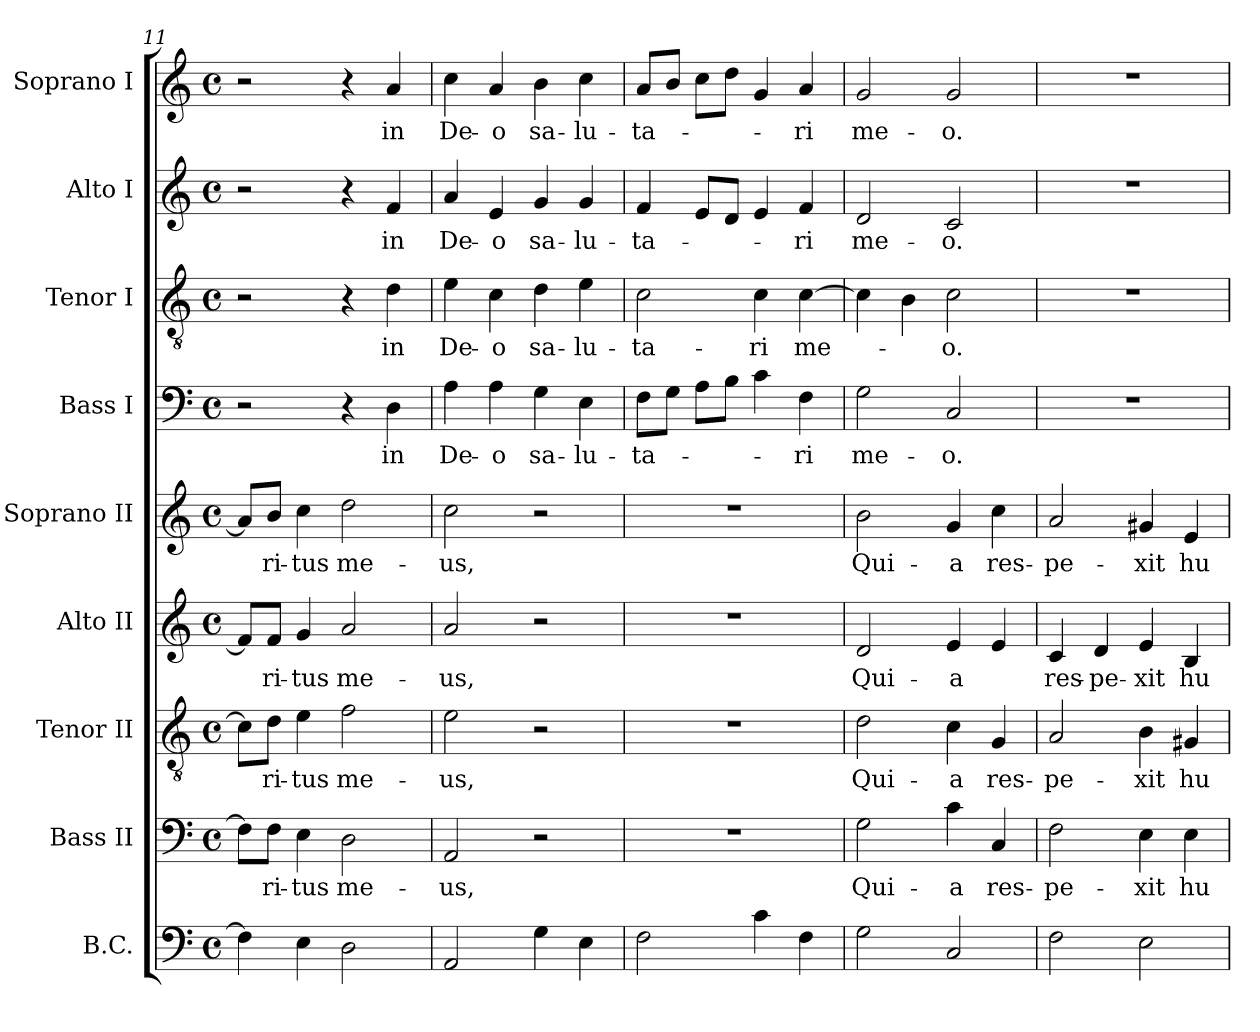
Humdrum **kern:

**kern	**kern	**text	**kern	**text	**kern	**text	**kern	**text	**kern	**text	**kern	**text	**kern	**text	**kern	**text
*part9	*part8	*part8	*part7	*part7	*part6	*part6	*part5	*part5	*part4	*part4	*part3	*part3	*part2	*part2	*part1	*part1
*staff9	*staff8	*staff8	*staff7	*staff7	*staff6	*staff6	*staff5	*staff5	*staff4	*staff4	*staff3	*staff3	*staff2	*staff2	*staff1	*staff1
*I"B.C.	*I"Bass II	*	*I"Tenor II	*	*I"Alto II	*	*I"Soprano II	*	*I"Bass I	*	*I"Tenor I	*	*I"Alto I	*	*I"Soprano I	*
*I'BC	*I'B 2	*	*I'T 2	*	*I'A 2	*	*I'S 2	*	*I'B 1	*	*I'T 1	*	*I'A 1	*	*I'S 1	*
*clefF4	*clefF4	*	*clefGv2	*	*clefG2	*	*clefG2	*	*clefF4	*	*clefGv2	*	*clefG2	*	*clefG2	*
*k[]	*k[]	*	*k[]	*	*k[]	*	*k[]	*	*k[]	*	*k[]	*	*k[]	*	*k[]	*
*C:	*C:	*	*C:	*	*C:	*	*C:	*	*C:	*	*C:	*	*C:	*	*C:	*
*M4/4	*M4/4	*	*M4/4	*	*M4/4	*	*M4/4	*	*M4/4	*	*M4/4	*	*M4/4	*	*M4/4	*
*met(c)	*met(c)	*	*met(c)	*	*met(c)	*	*met(c)	*	*met(c)	*	*met(c)	*	*met(c)	*	*met(c)	*
=11	=11	=11	=11	=11	=11	=11	=11	=11	=11	=11	=11	=11	=11	=11	=11	=11
4F\]	8F\L]	.	8c\L]	.	8f/L]	.	8a/L]	.	2r	.	2r	.	2r	.	2r	.
!	!	!LO:LY:b	!	!LO:LY:b	!	!LO:LY:b	!	!LO:LY:b	!	!	!	!	!	!	!	!
.	8F\J	-ri-	8d\J	-ri-	8f/J	-ri-	8b/J	-ri-	.	.	.	.	.	.	.	.
!	!	!LO:LY:b	!	!LO:LY:b	!	!LO:LY:b	!	!LO:LY:b	!	!	!	!	!	!	!	!
4E\	4E\	-tus	4e\	-tus	4g/	-tus	4cc\	-tus	.	.	.	.	.	.	.	.
!	!	!LO:LY:b	!	!LO:LY:b	!	!LO:LY:b	!	!LO:LY:b	!	!	!	!	!	!	!	!
2D\	2D\	me-	2f\	me-	2a/	me-	2dd\	me-	4r	.	4r	.	4r	.	4r	.
!	!	!	!	!	!	!	!	!	!	!LO:LY:b	!	!LO:LY:b	!	!LO:LY:b	!	!LO:LY:b
.	.	.	.	.	.	.	.	.	4D\	in	4d\	in	4f/	in	4a/	in
=12	=12	=12	=12	=12	=12	=12	=12	=12	=12	=12	=12	=12	=12	=12	=12	=12
*^	*	*	*	*	*	*	*	*	*	*	*	*	*	*	*	*
!	!	!	!LO:LY:b	!	!LO:LY:b	!	!LO:LY:b	!	!LO:LY:b	!	!LO:LY:b	!	!LO:LY:b	!	!LO:LY:b	!	!LO:LY:b
2AA/	2ryy	2AA/	-us,	2e\	-us,	2a/	-us,	2cc\	-us,	4A\	De-	4e\	De-	4a/	De-	4cc\	De-
!	!	!	!	!	!	!	!	!	!	!	!LO:LY:b	!	!LO:LY:b	!	!LO:LY:b	!	!LO:LY:b
.	.	.	.	.	.	.	.	.	.	4A\	-o	4c\	-o	4e/	-o	4a/	-o
!	!	!	!	!	!	!	!	!	!	!	!LO:LY:b	!	!LO:LY:b	!	!LO:LY:b	!	!LO:LY:b
4G\	4ryy	2r	.	2r	.	2r	.	2r	.	4G\	sa-	4d\	sa-	4g/	sa-	4b\	sa-
!	!	!	!	!	!	!	!	!	!	!	!LO:LY:b	!	!LO:LY:b	!	!LO:LY:b	!	!LO:LY:b
4E\	4ryy	.	.	.	.	.	.	.	.	4E\	-lu-	4e\	-lu-	4g/	-lu-	4cc\	-lu-
=13	=13	=13	=13	=13	=13	=13	=13	=13	=13	=13	=13	=13	=13	=13	=13	=13	=13
!	!	!	!	!	!	!	!	!	!	!	!LO:LY:b	!	!LO:LY:b	!	!LO:LY:b	!	!LO:LY:b
*v	*v	*	*	*	*	*	*	*	*	*	*	*	*	*	*	*	*
2F\	1r	.	1r	.	1r	.	1r	.	8F\L	-ta-	2c\	-ta-	4f/	-ta-	8a/L	-ta-
.	.	.	.	.	.	.	.	.	8G\J	.	.	.	.	.	8b/J	.
.	.	.	.	.	.	.	.	.	8A\L	.	.	.	8e/L	.	8cc\L	.
.	.	.	.	.	.	.	.	.	8B\J	.	.	.	8d/J	.	8dd\J	.
!	!	!	!	!	!	!	!	!	!	!	!	!LO:LY:b	!	!	!	!
4c\	.	.	.	.	.	.	.	.	4c\	.	4c\	-ri	4e/	.	4g/	.
!	!	!	!	!	!	!	!	!	!	!LO:LY:b	!	!LO:LY:b	!	!LO:LY:b	!	!LO:LY:b
4F\	.	.	.	.	.	.	.	.	4F\	-ri	[4c\	me-	4f/	-ri	4a/	-ri
!!LO:PB:g=z
=14	=14	=14	=14	=14	=14	=14	=14	=14	=14	=14	=14	=14	=14	=14	=14	=14
!	!	!LO:LY:b	!	!LO:LY:b	!	!LO:LY:b	!	!LO:LY:b	!	!LO:LY:b	!	!	!	!LO:LY:b	!	!LO:LY:b
2G\	2G\	Qui-	2d\	Qui-	2d/	Qui-	2b\	Qui-	2G\	me-	4c\]	.	2d/	me-	2g/	me-
.	.	.	.	.	.	.	.	.	.	.	4B\	.	.	.	.	.
!	!	!LO:LY:b	!	!LO:LY:b	!	!LO:LY:b	!	!LO:LY:b	!	!LO:LY:b	!	!LO:LY:b	!	!LO:LY:b	!	!LO:LY:b
2C/	4c\	-a	4c\	-a	4e/	-a	4g/	-a	2C/	-o.	2c\	-o.	2c/	-o.	2g/	-o.
!	!	!LO:LY:b	!	!LO:LY:b	!	!	!	!LO:LY:b	!	!	!	!	!	!	!	!
.	4C/	res-	4G/	res-	4e/	.	4cc\	res-	.	.	.	.	.	.	.	.
=15	=15	=15	=15	=15	=15	=15	=15	=15	=15	=15	=15	=15	=15	=15	=15	=15
*^	*	*	*	*	*	*	*	*	*	*	*	*	*	*	*	*
!	!	!	!LO:LY:b	!	!LO:LY:b	!	!LO:LY:b	!	!LO:LY:b	!	!	!	!	!	!	!	!
2F\	4ryy	2F\	-pe-	2A/	-pe-	4c/	res-	2a/	-pe-	1r	.	1r	.	1r	.	1r	.
!	!	!	!	!	!	!	!LO:LY:b	!	!	!	!	!	!	!	!	!	!
.	4ryy	.	.	.	.	4d/	-pe-	.	.	.	.	.	.	.	.	.	.
!	!	!	!LO:LY:b	!	!LO:LY:b	!	!LO:LY:b	!	!LO:LY:b	!	!	!	!	!	!	!	!
2E\	2ryy	4E\	-xit	4B\	-xit	4e/	-xit	4g#X/	-xit	.	.	.	.	.	.	.	.
!	!	!	!LO:LY:b	!	!LO:LY:b	!	!LO:LY:b	!	!LO:LY:b	!	!	!	!	!	!	!	!
.	.	4E\	hu-	4G#X/	hu-	4B/	hu-	4e/	hu-	.	.	.	.	.	.	.	.
*v	*v	*	*	*	*	*	*	*	*	*	*	*	*	*	*	*	*
=	=	=	=	=	=	=	=	=	=	=	=	=	=	=	=	=
*-	*-	*-	*-	*-	*-	*-	*-	*-	*-	*-	*-	*-	*-	*-	*-	*-
